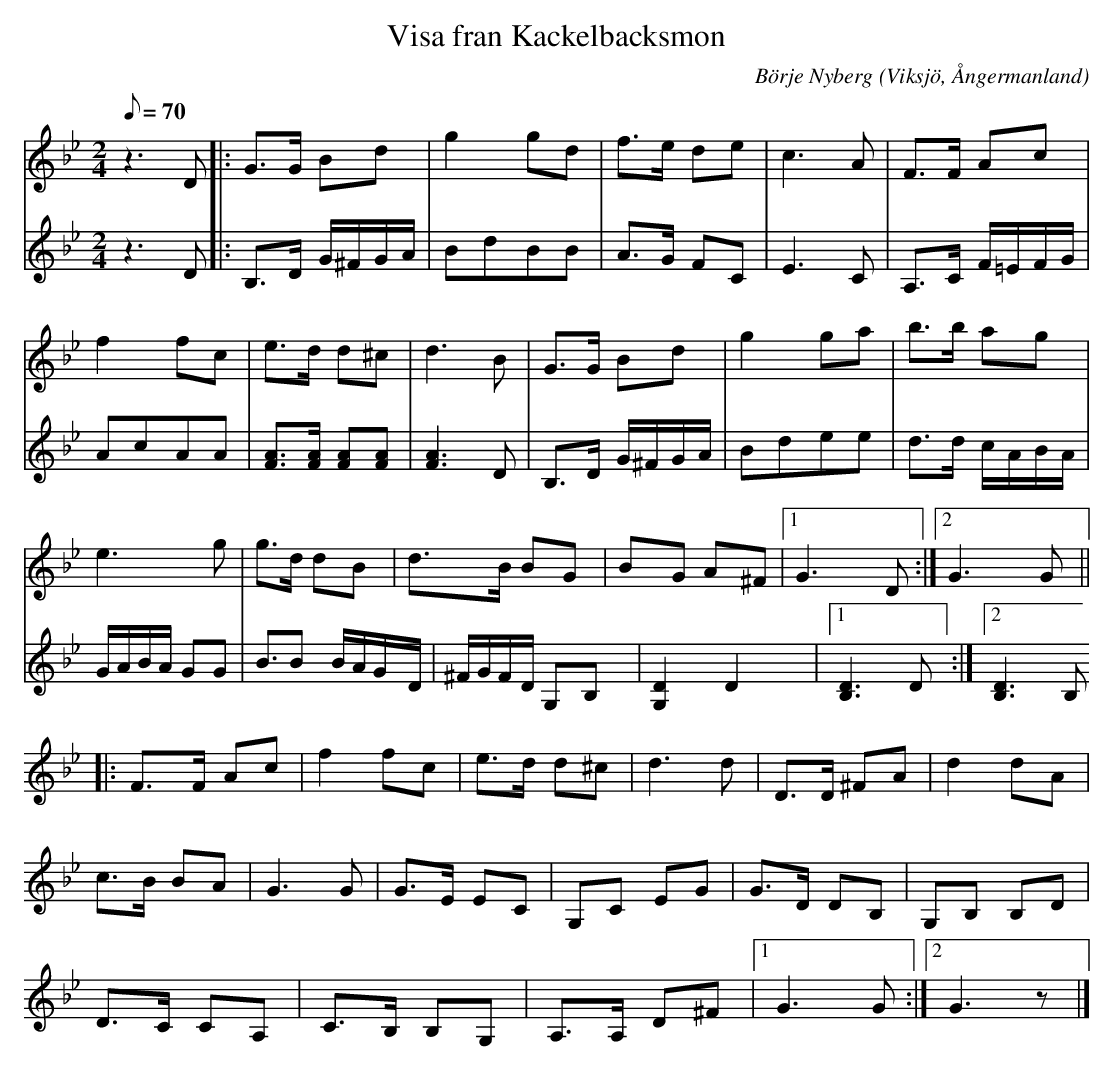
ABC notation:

X:1
T:Visa fran Kackelbacksmon
C:Börje Nyberg
O:Viksjö, Ångermanland
M:2/4
L:1/8
Q:70
K:Gm
V:1
z2> D2|: G>G Bd | g2 gd | f>e de | c2>A2 | F>F Ac |
f2 fc | e>d d^c | d2>B2 | G>G Bd |g2 ga | b>b ag |
e2> g2 | g>d dB |d>B BG |BG A^F |1 G2> D2 :|2 G2> G2 ||
|: F>F Ac | f2 fc | e>d d^c | d2>d2 | D>D ^FA | d2 dA |
c>B BA |G2> G2 | G>E EC | G,C EG | G>D DB, | G,B, B,D |
D>C CA, | C>B, B,G, | A,>A, D^F |1 G2> G2 :|2 G2> z2 |]
V:2
z2> D2 |: B,>D G/2^F/2G/2A/2 | BdBB | A>G FC | E2>C2 | A,>C F/2=E/2F/2G/2 |
AcAA | [AF]>[AF] [AF][AF] | [A2F2]> D2 | B,>D G/2^F/2G/2A/2 | Bdee | d>d c/2A/2B/2A/2 |
G/2A/2B/2A/2 GG | B>B2 B/2A/2G/2D/2 | ^F/2G/2F/2D/2 G,B, | [G,2D2] D2 |1 [D2B,2]> D2 :|2 [D2B,2]> B,2 |]
